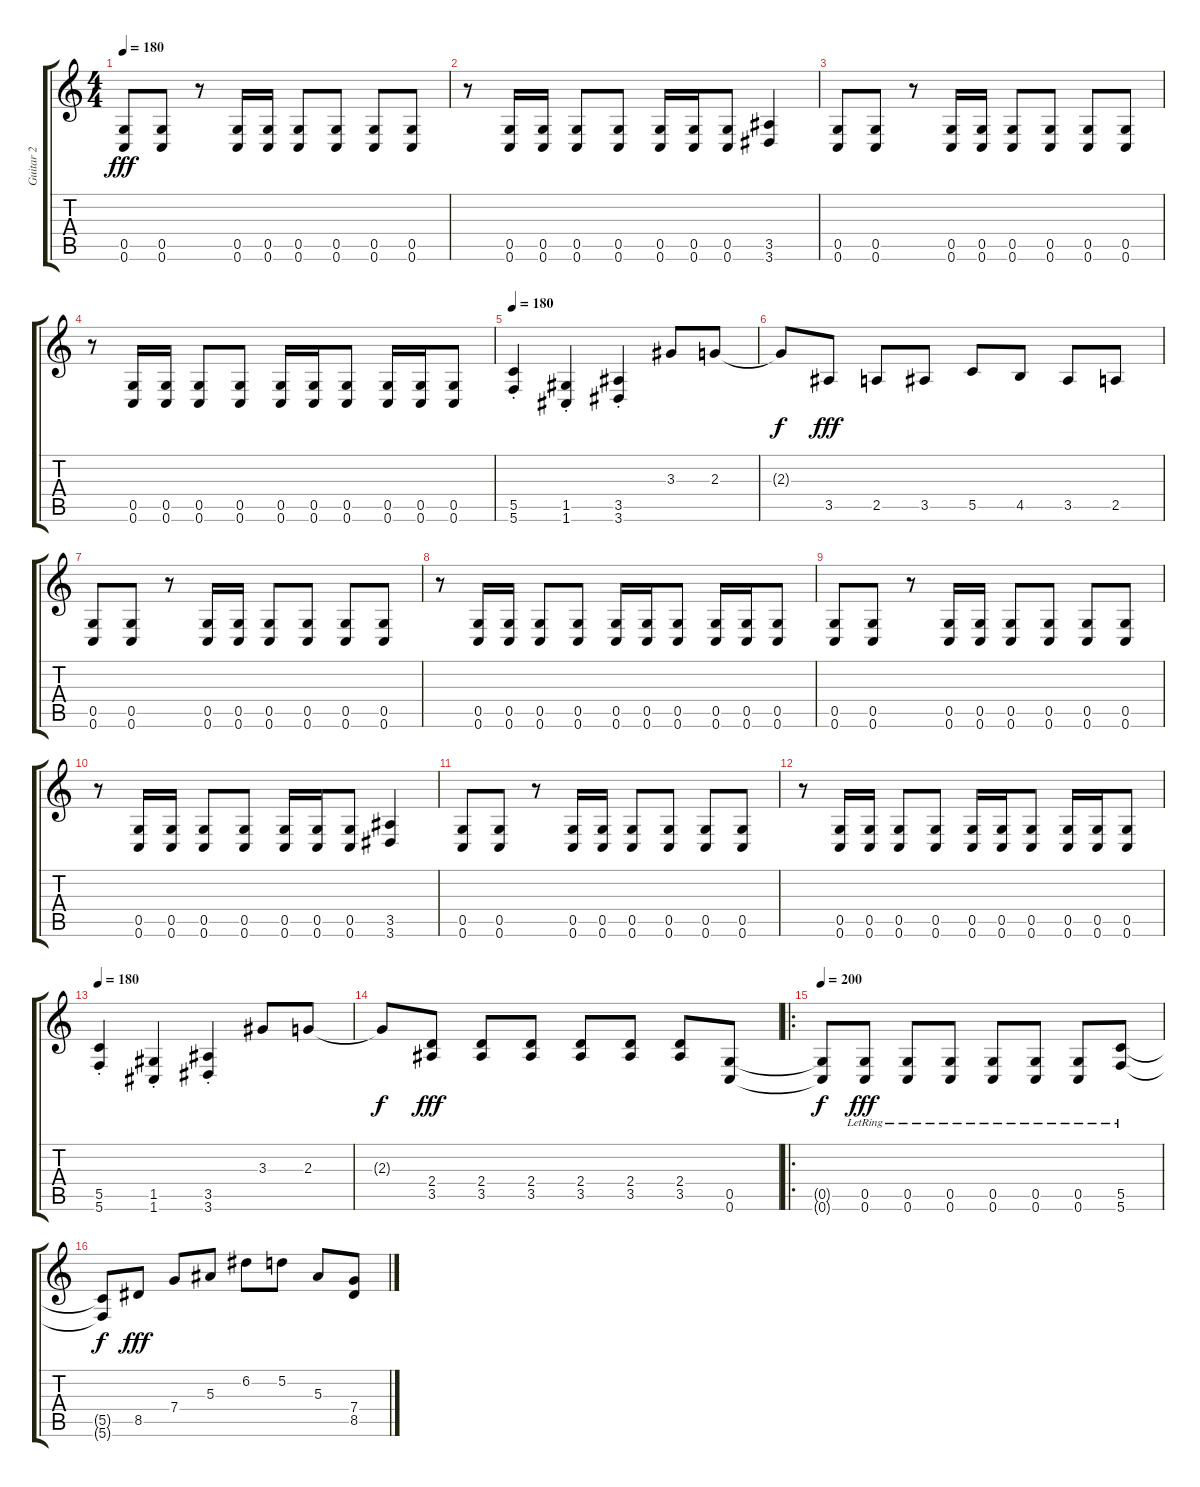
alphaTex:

\track ("Guitar 2" "Guitar 2") {instrument distortionguitar}
\staff {score tabs}
\tuning (D4 A3 F3 C3 G2 C2) {hide}
\ts (4 4)
\tempo 180
\clef g2
\ks c
(0.5 0.6).8{dy fff} (0.5 0.6).8 r.8 (0.5 0.6).16 (0.5 0.6).16 (0.5 0.6).8 (0.5 0.6).8 (0.5 0.6).8 (0.5 0.6).8 |
r.8 (0.5 0.6).16 (0.5 0.6).16 (0.5 0.6).8 (0.5 0.6).8 (0.5 0.6).16 (0.5 0.6).16 (0.5 0.6).8 (3.5 3.6).4 |
(0.5 0.6).8 (0.5 0.6).8 r.8 (0.5 0.6).16 (0.5 0.6).16 (0.5 0.6).8 (0.5 0.6).8 (0.5 0.6).8 (0.5 0.6).8 |
r.8 (0.5 0.6).16 (0.5 0.6).16 (0.5 0.6).8 (0.5 0.6).8 (0.5 0.6).16 (0.5 0.6).16 (0.5 0.6).8 (0.5 0.6).16 (0.5 0.6).16 (0.5 0.6).8 |
\tempo 180
(5.5{st} 5.6{st}).4 (1.5{st} 1.6{st}).4 (3.5{st} 3.6{st}).4 3.3.8 2.3.8 |
2.3{t}.8{dy f} 3.5.8{dy fff} 2.5.8 3.5.8 5.5.8 4.5.8 3.5.8 2.5.8 |
(0.5 0.6).8 (0.5 0.6).8 r.8 (0.5 0.6).16 (0.5 0.6).16 (0.5 0.6).8 (0.5 0.6).8 (0.5 0.6).8 (0.5 0.6).8 |
r.8 (0.5 0.6).16 (0.5 0.6).16 (0.5 0.6).8 (0.5 0.6).8 (0.5 0.6).16 (0.5 0.6).16 (0.5 0.6).8 (0.5 0.6).16 (0.5 0.6).16 (0.5 0.6).8 |
(0.5 0.6).8 (0.5 0.6).8 r.8 (0.5 0.6).16 (0.5 0.6).16 (0.5 0.6).8 (0.5 0.6).8 (0.5 0.6).8 (0.5 0.6).8 |
r.8 (0.5 0.6).16 (0.5 0.6).16 (0.5 0.6).8 (0.5 0.6).8 (0.5 0.6).16 (0.5 0.6).16 (0.5 0.6).8 (3.5 3.6).4 |
(0.5 0.6).8 (0.5 0.6).8 r.8 (0.5 0.6).16 (0.5 0.6).16 (0.5 0.6).8 (0.5 0.6).8 (0.5 0.6).8 (0.5 0.6).8 |
r.8 (0.5 0.6).16 (0.5 0.6).16 (0.5 0.6).8 (0.5 0.6).8 (0.5 0.6).16 (0.5 0.6).16 (0.5 0.6).8 (0.5 0.6).16 (0.5 0.6).16 (0.5 0.6).8 |
\tempo 180
(5.5{st} 5.6{st}).4 (1.5{st} 1.6{st}).4 (3.5{st} 3.6{st}).4 3.3.8 2.3.8 |
2.3{t}.8{dy f} (2.4 3.5).8{dy fff} (2.4 3.5).8 (2.4 3.5).8 (2.4 3.5).8 (2.4 3.5).8 (2.4 3.5).8 (0.5 0.6).8 |
\ro
\tempo 200
(0.5{t} 0.6{t}).8{dy f} (0.5{lr} 0.6{lr}).8{dy fff} (0.5{lr} 0.6{lr}).8 (0.5{lr} 0.6{lr}).8 (0.5{lr} 0.6{lr}).8 (0.5{lr} 0.6{lr}).8 (0.5{lr} 0.6{lr}).8 (5.5{lr} 5.6{lr}).8 |
(5.5{t} 5.6{t}).8{dy f} 8.5.8{dy fff} 7.4.8 5.3.8 6.2.8 5.2.8 5.3.8 (7.4 8.5).8
